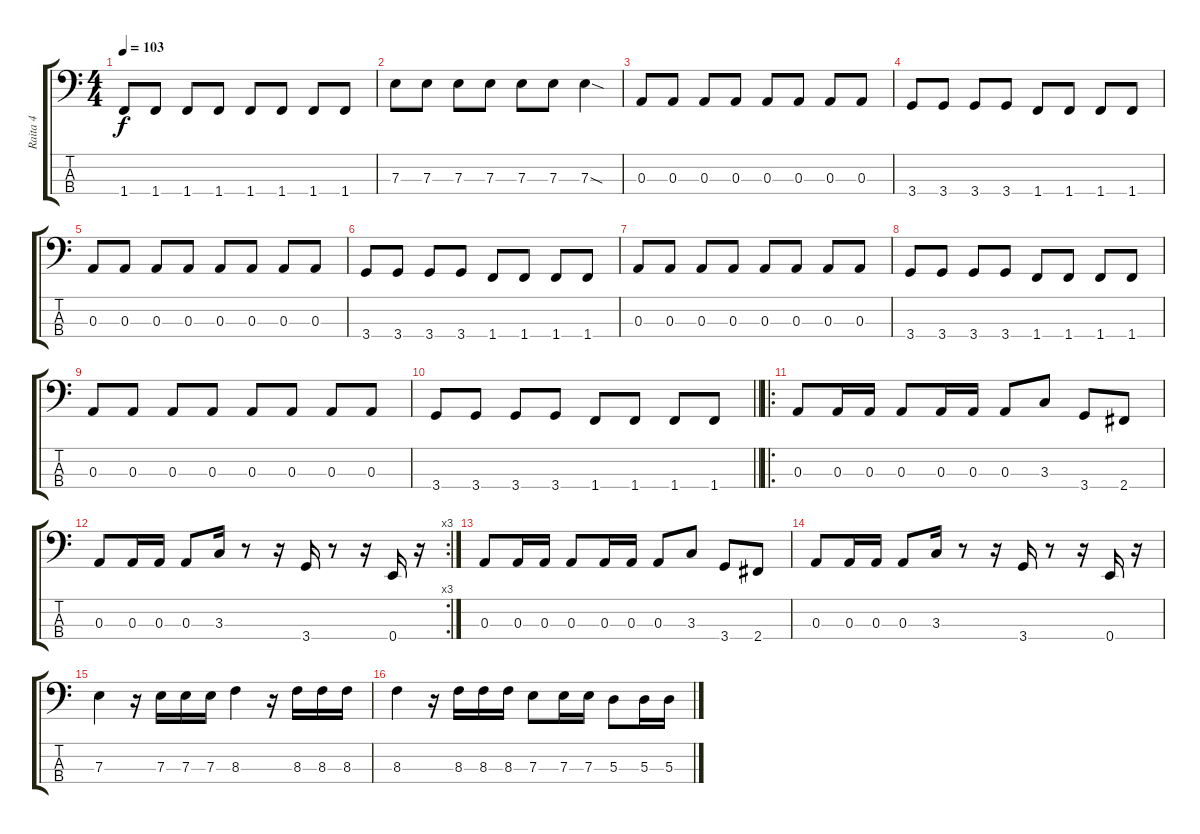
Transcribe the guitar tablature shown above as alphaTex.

\track ("Raita 4" "Raita 4") {instrument electricbassfinger}
\staff {score tabs}
\tuning (G2 D2 A1 E1) {hide}
\ts (4 4)
\tempo 103
\clef f4
\ks c
1.4.8{dy f} 1.4.8 1.4.8 1.4.8 1.4.8 1.4.8 1.4.8 1.4.8 |
7.3.8 7.3.8 7.3.8 7.3.8 7.3.8 7.3.8 7.3{sod}.4 |
0.3.8 0.3.8 0.3.8 0.3.8 0.3.8 0.3.8 0.3.8 0.3.8 |
3.4.8 3.4.8 3.4.8 3.4.8 1.4.8 1.4.8 1.4.8 1.4.8 |
0.3.8 0.3.8 0.3.8 0.3.8 0.3.8 0.3.8 0.3.8 0.3.8 |
3.4.8 3.4.8 3.4.8 3.4.8 1.4.8 1.4.8 1.4.8 1.4.8 |
0.3.8 0.3.8 0.3.8 0.3.8 0.3.8 0.3.8 0.3.8 0.3.8 |
3.4.8 3.4.8 3.4.8 3.4.8 1.4.8 1.4.8 1.4.8 1.4.8 |
0.3.8 0.3.8 0.3.8 0.3.8 0.3.8 0.3.8 0.3.8 0.3.8 |
\barLineRight lightlight
3.4.8 3.4.8 3.4.8 3.4.8 1.4.8 1.4.8 1.4.8 1.4.8 |
\ro
0.3.8{volume 15} 0.3.16 0.3.16 0.3.8 0.3.16 0.3.16 0.3.8 3.3.8 3.4.8 2.4.8 |
\rc 3
0.3.8 0.3.16 0.3.16 0.3.8 3.3.16 r.8 r.16 3.4.16 r.8 r.16 0.4.16 r.16 |
0.3.8 0.3.16 0.3.16 0.3.8 0.3.16 0.3.16 0.3.8 3.3.8 3.4.8 2.4.8 |
0.3.8 0.3.16 0.3.16 0.3.8 3.3.16 r.8 r.16 3.4.16 r.8 r.16 0.4.16 r.16 |
7.3.4{volume 10} r.16 7.3.16 7.3.16 7.3.16 8.3.4 r.16 8.3.16 8.3.16 8.3.16 |
8.3.4 r.16 8.3.16 8.3.16 8.3.16 7.3.8 7.3.16 7.3.16 5.3.8 5.3.16 5.3.16
